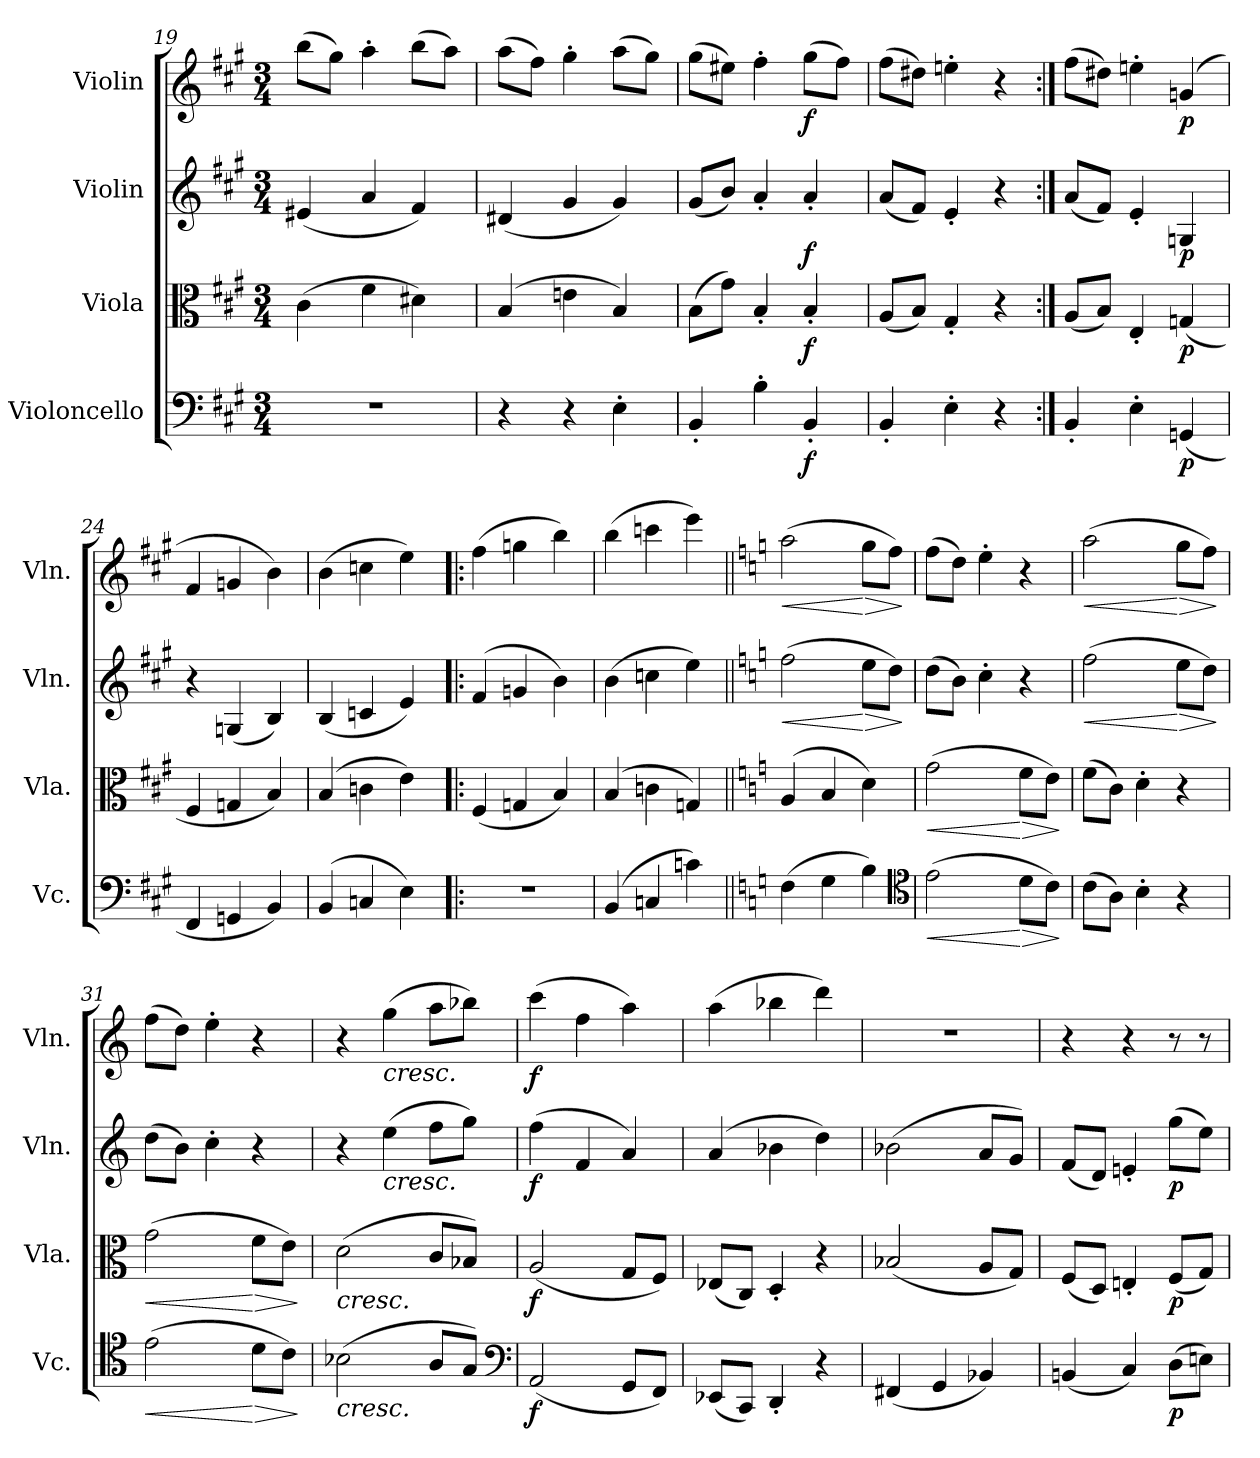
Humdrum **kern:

**kern	**dynam	**kern	**dynam	**kern	**dynam	**kern	**dynam
*part4	*part4	*part3	*part3	*part2	*part2	*part1	*part1
*staff4	*staff4	*staff3	*staff3	*staff2	*staff2	*staff1	*staff1
*I"Violoncello	*	*I"Viola	*	*I"Violin	*	*I"Violin	*
*I'Vc.	*	*I'Vla.	*	*I'Vln.	*	*I'Vln.	*
*clefF4	*	*clefC3	*	*clefG2	*	*clefG2	*
*k[f#c#g#]	*	*k[f#c#g#]	*	*k[f#c#g#]	*	*k[f#c#g#]	*
*M3/4	*	*M3/4	*	*M3/4	*	*M3/4	*
=19	=19	=19	=19	=19	=19	=19	=19
2.r	.	(4c#	.	(4e#X	.	(8bbL	.
.	.	.	.	.	.	8gg#J)	.
.	.	4f#	.	4a	.	4aa'	.
.	.	4d#X)	.	4f#)	.	(8bbL	.
.	.	.	.	.	.	8aaJ)	.
=20	=20	=20	=20	=20	=20	=20	=20
4r	.	(4B	.	(4d#X	.	(8aaL	.
.	.	.	.	.	.	8ff#J)	.
4r	.	4en	.	4g#	.	4gg#'	.
4E'	.	4B)	.	4g#)	.	(8aaL	.
.	.	.	.	.	.	8gg#J)	.
=21	=21	=21	=21	=21	=21	=21	=21
4BB'	.	(8BL	.	(8g#L	.	(8gg#L	.
.	.	8g#J)	.	8bJ)	.	8ee#XJ)	.
4B'	.	4B'	.	4a'	.	4ff#'	.
4BB'	f	4B'	f	4a'	f	(8gg#L	f
.	.	.	.	.	.	8ff#J)	.
=22	=22	=22	=22	=22	=22	=22	=22
4BB'	.	(8AL	.	(8aL	.	(8ff#L	.
.	.	8BJ)	.	8f#J)	.	8dd#XJ)	.
4E'	.	4G#'	.	4e'	.	4een'	.
4r	.	4r	.	4r	.	4r	.
=23:|!	=23:|!	=23:|!	=23:|!	=23:|!	=23:|!	=23:|!	=23:|!
4BB'	.	(8AL	.	(8aL	.	(8ff#L	.
.	.	8BJ)	.	8f#J)	.	8dd#XJ)	.
4E'	.	4E'	.	4e'	.	4een'	.
(4GGn	p	(4Gn	p	4Gn	p	(4gn	p
=24	=24	=24	=24	=24	=24	=24	=24
4FF#	.	4F#	.	4r	.	4f#	.
4GGn	.	4Gn	.	(4Gn	.	4gn	.
4BB)	.	4B)	.	4B)	.	4b)	.
=25	=25	=25	=25	=25	=25	=25	=25
(4BB	.	(4B	.	(4B	.	(4b	.
4Cn	.	4cn	.	4cn	.	4ccn	.
4E)	.	4e)	.	4e)	.	4ee)	.
=26!|:	=26!|:	=26!|:	=26!|:	=26!|:	=26!|:	=26!|:	=26!|:
2.r	.	(4F#	.	(4f#	.	(4ff#	.
.	.	4Gn	.	4gn	.	4ggn	.
.	.	4B)	.	4b)	.	4bb)	.
=27	=27	=27	=27	=27	=27	=27	=27
(4BB	.	(4B	.	(4b	.	(4bb	.
4Cn	.	4cn	.	4ccn	.	4cccn	.
4cn)	.	4Gn)	.	4ee)	.	4eee)	.
=28||	=28||	=28||	=28||	=28||	=28||	=28||	=28||
*k[]	*	*k[]	*	*k[]	*	*k[]	*
!	!	!	!	!	!LO:HP:b	!	!LO:HP:b
(4F	.	(4A	.	(2ff	<	(2aa	<
4G	.	4B	.	.	.	.	.
!	!	!	!	!	!LO:HP:n=1:b	!	!LO:HP:n=1:b
4B)	.	4d)	.	8eeL	[ >	8ggL	[ >
.	.	.	.	8ddJ)	.	8ffJ)	.
*clefC4	*	*	*	*	*	*	*
.	.	.	.	.	]	.	]
=29	=29	=29	=29	=29	=29	=29	=29
!	!LO:HP:b	!	!LO:HP:b	!	!	!	!
(2e	<	(2g	<	(8ddL	.	(8ffL	.
.	.	.	.	8bJ)	.	8ddJ)	.
.	.	.	.	4cc'	.	4ee'	.
!	!LO:HP:n=1:b	!	!LO:HP:n=1:b	!	!	!	!
8dL	[ >	8fL	[ >	4r	.	4r	.
8cJ)	.	8eJ)	.	.	.	.	.
.	]	.	]	.	.	.	.
=30	=30	=30	=30	=30	=30	=30	=30
!	!	!	!	!	!LO:HP:b	!	!LO:HP:b
(8cL	.	(8fL	.	(2ff	<	(2aa	<
8AJ)	.	8cJ)	.	.	.	.	.
4B'	.	4d'	.	.	.	.	.
!	!	!	!	!	!LO:HP:n=1:b	!	!LO:HP:n=1:b
4r	.	4r	.	8eeL	[ >	8ggL	[ >
.	.	.	.	8ddJ)	.	8ffJ)	.
.	.	.	.	.	]	.	]
=31	=31	=31	=31	=31	=31	=31	=31
!	!LO:HP:b	!	!LO:HP:b	!	!	!	!
(2e	<	(2g	<	(8ddL	.	(8ffL	.
.	.	.	.	8bJ)	.	8ddJ)	.
.	.	.	.	4cc'	.	4ee'	.
!	!LO:HP:n=1:b	!	!LO:HP:n=1:b	!	!	!	!
8dL	[ >	8fL	[ >	4r	.	4r	.
8cJ)	.	8eJ)	.	.	.	.	.
.	]	.	]	.	.	.	.
=32	=32	=32	=32	=32	=32	=32	=32
!	!	!LO:TX:b:i:t=cresc.	!	!	!	!	!
!LO:TX:b:i:t=cresc.	!	!	!	!	!	!	!
(2B-X	.	(2d	.	4r	.	4r	.
!	!	!	!	!	!	!LO:TX:b:i:t=cresc.	!
!	!	!	!	!LO:TX:b:i:t=cresc.	!	!	!
.	.	.	.	(4ee	.	(4gg	.
8AL	.	8cL	.	8ffL	.	8aaL	.
8GJ)	.	8B-XJ)	.	8ggJ)	.	8bb-XJ)	.
*clefF4	*	*	*	*	*	*	*
=33	=33	=33	=33	=33	=33	=33	=33
(2AA	f	(2A	f	(4ff	f	(4ccc	f
.	.	.	.	4f	.	4ff	.
8GGL	.	8GL	.	4a)	.	4aa)	.
8FFJ)	.	8FJ)	.	.	.	.	.
=34	=34	=34	=34	=34	=34	=34	=34
(8EE-XL	.	(8E-XL	.	(4a	.	(4aa	.
8CCJ)	.	8CJ)	.	.	.	.	.
4DD'	.	4D'	.	4b-X	.	4bb-X	.
4r	.	4r	.	4dd)	.	4ddd)	.
=35	=35	=35	=35	=35	=35	=35	=35
(4FF#X	.	(2B-X	.	(2b-X	.	2.r	.
4GG	.	.	.	.	.	.	.
4BB-X)	.	8AL	.	8aL	.	.	.
.	.	8GJ)	.	8gJ)	.	.	.
=36	=36	=36	=36	=36	=36	=36	=36
(4BBn	.	(8FL	.	(8fL	.	4r	.
.	.	8DJ)	.	8dJ)	.	.	.
4C)	.	4En'	.	4en'	.	4r	.
(8DL	p	(8FL	p	(8ggL	p	8r	.
8EnJ)	.	8GJ)	.	8eeJ)	.	8r	.
=	=	=	=	=	=	=	=
*-	*-	*-	*-	*-	*-	*-	*-
